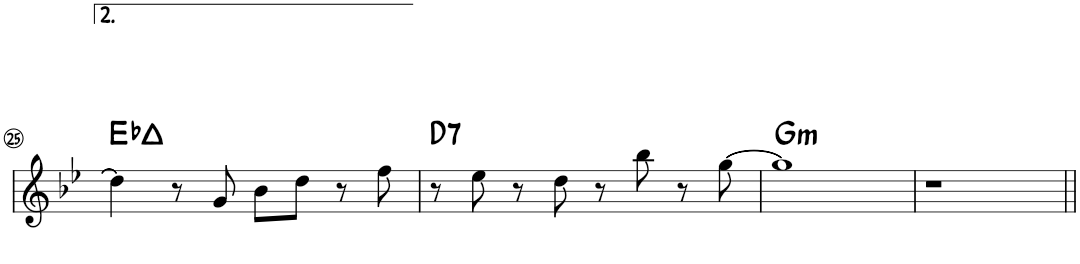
**kern	**harte	**kern
*part2	*part2	*part1
*staff2	*	*staff1
*I"Flute	*	*I"Flute
*I'Fl	*	*I'Fl
!!LO:PB:g=z
*clefG2	*	*clefG2
*k[b-e-]	*	*k[b-e-]
*M2/2	*	*M2/2
*met(c|)	*	*met(c|)
=25	=25	=25
[qdd	.	.
4dd\]	Eb:maj	1r
8r	.	.
8g/	.	.
8b-\L	.	.
8dd\J	.	.
8r	.	.
8ff\	.	.
=26	=26	=26
!	!LO:H:kt=7	!
8r	D:7	1r
8ee-\	.	.
8r	.	.
8dd\	.	.
8r	.	.
8bb-\	.	.
8r	.	.
[8gg\	.	.
=27	=27	=27
!	!LO:H:kt=m	!
1gg]	G:min	1r
=28	=28	=28
1r	.	1r
=||	=||	=||
*-	*-	*-
